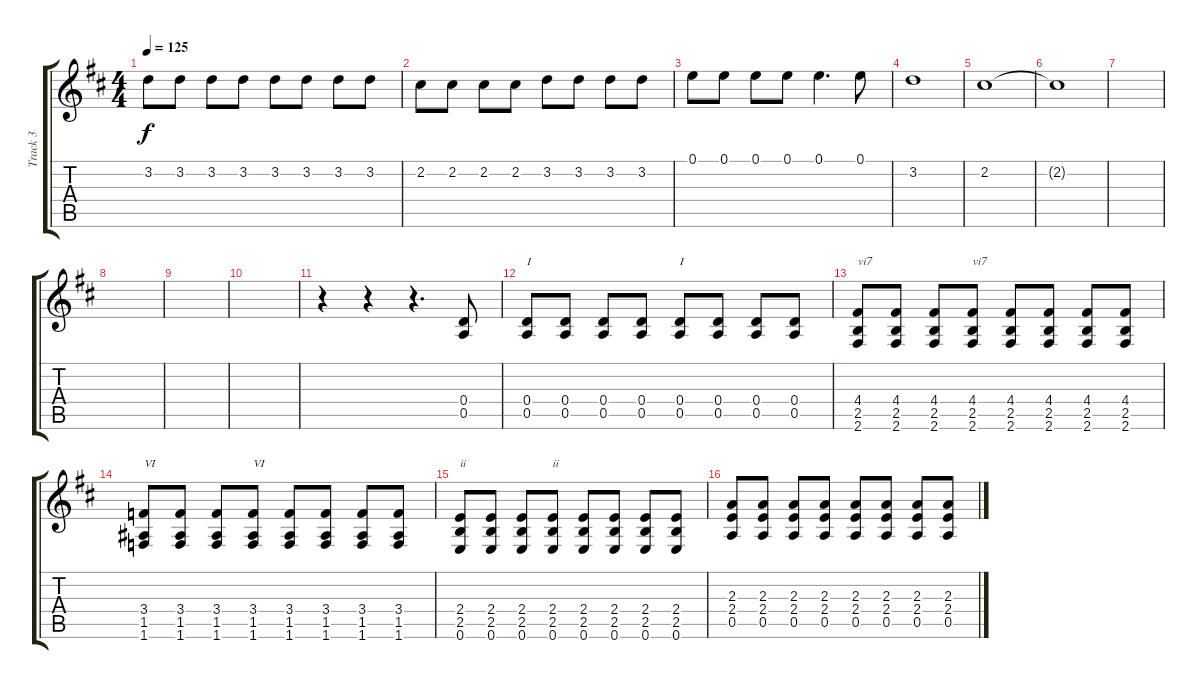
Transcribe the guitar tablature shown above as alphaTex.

\track ("Track 3" "Track 3") {instrument overdrivenguitar}
\staff {score tabs}
\tuning (E4 B3 G3 D3 A2 E2) {hide}
\ts (4 4)
\tempo 125
\clef g2
\ks d
3.2.8{dy f} 3.2.8 3.2.8 3.2.8 3.2.8 3.2.8 3.2.8 3.2.8 |
2.2.8 2.2.8 2.2.8 2.2.8 3.2.8 3.2.8 3.2.8 3.2.8 |
0.1.8 0.1.8 0.1.8 0.1.8 0.1.4{d} 0.1.8 |
3.2.1 |
2.2.1 |
2.2{t}.1 |
|
|
|
|
r.4 r.4 r.4{d} (0.4 0.5).8 |
(0.4 0.5).8{txt "I"} (0.4 0.5).8 (0.4 0.5).8 (0.4 0.5).8 (0.4 0.5).8{txt "I"} (0.4 0.5).8 (0.4 0.5).8 (0.4 0.5).8 |
(4.4 2.5 2.6).8{txt "vi7"} (4.4 2.5 2.6).8 (4.4 2.5 2.6).8 (4.4 2.5 2.6).8{txt "vi7"} (4.4 2.5 2.6).8 (4.4 2.5 2.6).8 (4.4 2.5 2.6).8 (4.4 2.5 2.6).8 |
(3.4 1.5 1.6).8{txt "VI"} (3.4 1.5 1.6).8 (3.4 1.5 1.6).8 (3.4 1.5 1.6).8{txt "VI"} (3.4 1.5 1.6).8 (3.4 1.5 1.6).8 (3.4 1.5 1.6).8 (3.4 1.5 1.6).8 |
(2.4 2.5 0.6).8{txt "ii"} (2.4 2.5 0.6).8 (2.4 2.5 0.6).8 (2.4 2.5 0.6).8{txt "ii"} (2.4 2.5 0.6).8 (2.4 2.5 0.6).8 (2.4 2.5 0.6).8 (2.4 2.5 0.6).8 |
(2.3 2.4 0.5).8 (2.3 2.4 0.5).8 (2.3 2.4 0.5).8 (2.3 2.4 0.5).8 (2.3 2.4 0.5).8 (2.3 2.4 0.5).8 (2.3 2.4 0.5).8 (2.3 2.4 0.5).8
